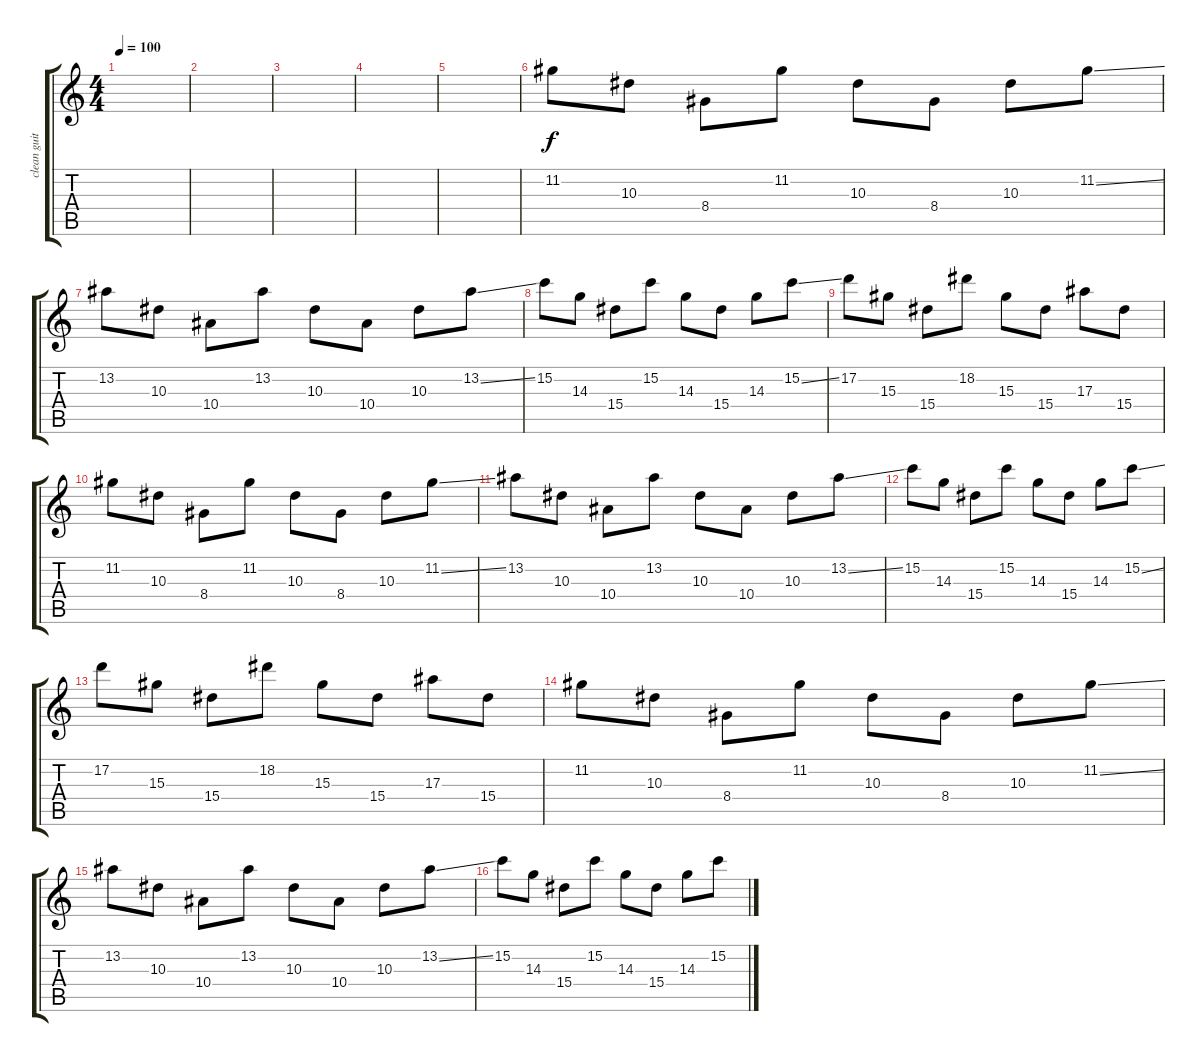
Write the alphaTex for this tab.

\track ("clean guitar 2" "clean guit") {instrument electricguitarclean}
\staff {score tabs}
\tuning (D4 A3 F3 C3 G2 C2) {hide}
\ts (4 4)
\tempo 100
\clef g2
\ks c
|
|
|
|
|
11.2.8 10.3.8 8.4.8 11.2.8 10.3.8 8.4.8 10.3.8 11.2{ss}.8 |
13.2.8 10.3.8 10.4.8 13.2.8 10.3.8 10.4.8 10.3.8 13.2{ss}.8 |
15.2.8 14.3.8 15.4.8 15.2.8 14.3.8 15.4.8 14.3.8 15.2{ss}.8 |
17.2.8 15.3.8 15.4.8 18.2.8 15.3.8 15.4.8 17.3.8 15.4.8 |
11.2.8 10.3.8 8.4.8 11.2.8 10.3.8 8.4.8 10.3.8 11.2{ss}.8 |
13.2.8 10.3.8 10.4.8 13.2.8 10.3.8 10.4.8 10.3.8 13.2{ss}.8 |
15.2.8 14.3.8 15.4.8 15.2.8 14.3.8 15.4.8 14.3.8 15.2{ss}.8 |
17.2.8 15.3.8 15.4.8 18.2.8 15.3.8 15.4.8 17.3.8 15.4.8 |
11.2.8 10.3.8 8.4.8 11.2.8 10.3.8 8.4.8 10.3.8 11.2{ss}.8 |
13.2.8 10.3.8 10.4.8 13.2.8 10.3.8 10.4.8 10.3.8 13.2{ss}.8 |
15.2.8 14.3.8 15.4.8 15.2.8 14.3.8 15.4.8 14.3.8 15.2{ss}.8
